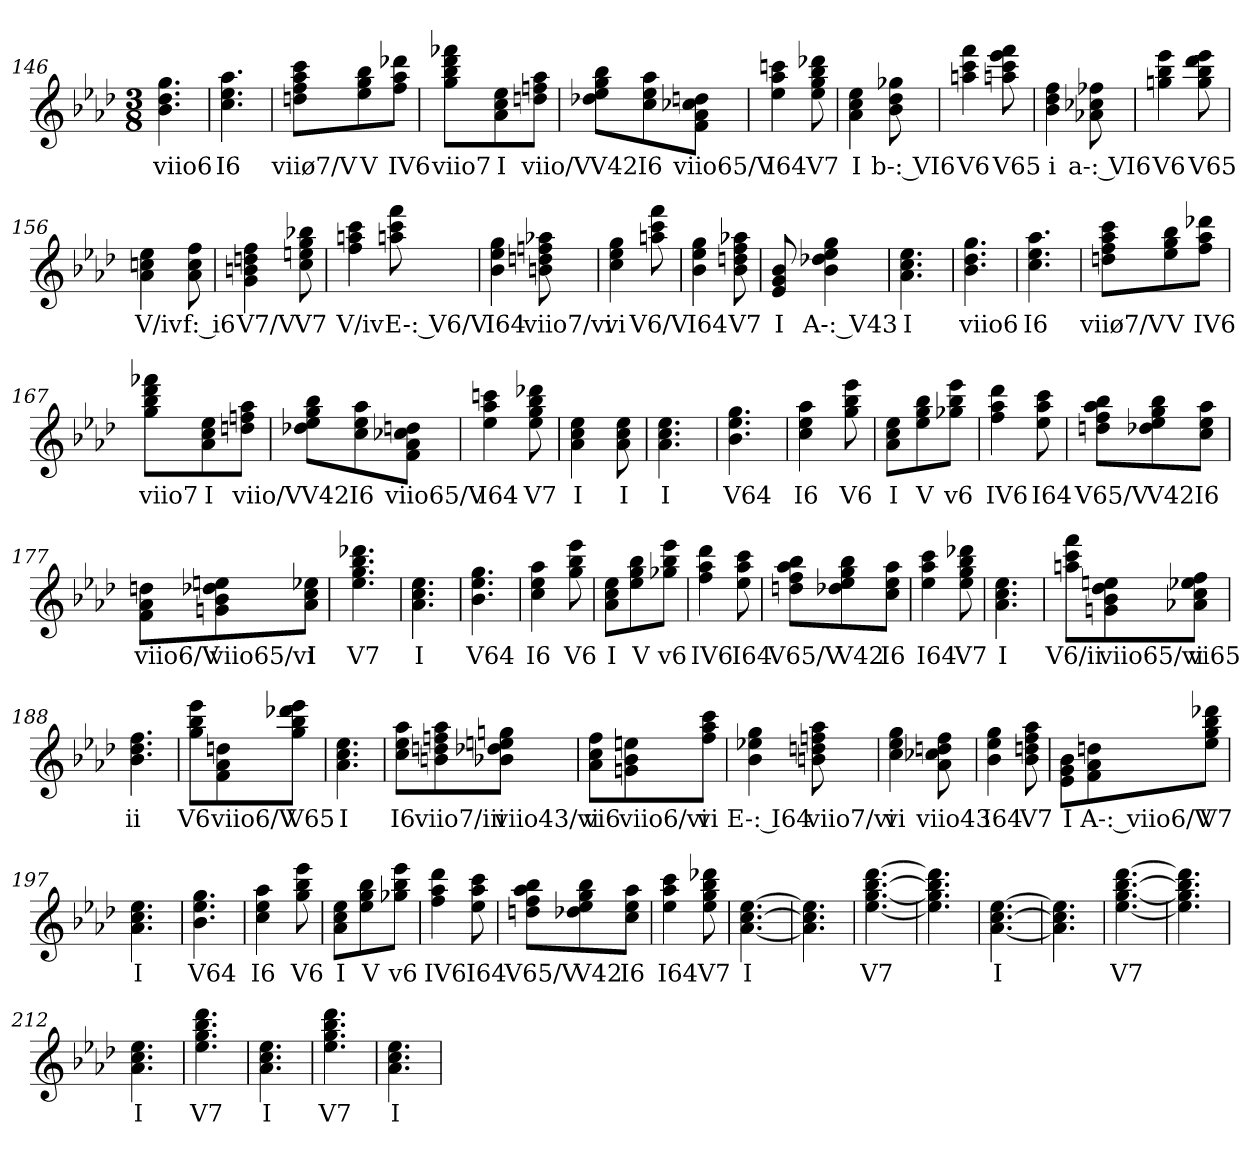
**kern	**text
*part1	*part1
*staff1	*staff1
*k[b-e-a-d-]	*
*A-:	*
*M3/8	*
=146	=146
4.b- 4.dd- 4.gg	viio6
=147	=147
4.cc 4.ee- 4.aa-	I6
=148	=148
8ddn 8ff 8aa- 8cccL	viiø7/V
8ee- 8gg 8bb-	V
8ff 8aa- 8ddd-XJ	IV6
=149	=149
8gg 8bb- 8ddd- 8fff-XL	viio7
8a- 8cc 8ee-	I
8ddn 8ffn 8aa-J	viio/V
=150	=150
8dd-X 8ee- 8gg 8bb-L	V42
8cc 8ee- 8aa-	I6
8f 8a- 8cc-X 8ddnJ	viio65/V
=151	=151
4ee- 4aa- 4cccn	I64
8ee- 8gg 8bb- 8ddd-X	V7
=152	=152
4a- 4cc 4ee-	I
8b- 8dd- 8gg-X	b-: VI6
=153	=153
4aan 4ccc 4fff	V6
8aan 8ccc 8eee- 8fff	V65
=154	=154
4b- 4dd- 4ff	i
8a-X 8cc-X 8ff-X	a-: VI6
=155	=155
4ggn 4bb- 4eee-	V6
8gg 8bb- 8ddd- 8eee-	V65
=156	=156
4a- 4ccn 4ee-	V/iv
8a- 8cc 8ff	f: i6
=157	=157
4g 4bn 4ddn 4ff	V7/V
8cc 8een 8gg 8bb-X	V7
=158	=158
4ff 4aan 4ccc	V/iv
8aan 8ccc 8fff	E-: V6/V
=159	=159
4b- 4ee- 4gg	I64
8bn 8ddn 8ffn 8aa-X	viio7/vi
=160	=160
4cc 4ee- 4gg	vi
8aan 8ccc 8fff	V6/V
=161	=161
4b- 4ee- 4gg	I64
8b- 8ddn 8ff 8aa-X	V7
=162	=162
8e- 8g 8b-	I
4b- 4dd-X 4ee- 4gg	A-: V43
=163	=163
4.a- 4.cc 4.ee-	I
=164	=164
4.b- 4.dd- 4.gg	viio6
=165	=165
4.cc 4.ee- 4.aa-	I6
=166	=166
8ddn 8ff 8aa- 8cccL	viiø7/V
8ee- 8gg 8bb-	V
8ff 8aa- 8ddd-XJ	IV6
=167	=167
8gg 8bb- 8ddd- 8fff-XL	viio7
8a- 8cc 8ee-	I
8ddn 8ffn 8aa-J	viio/V
=168	=168
8dd-X 8ee- 8gg 8bb-L	V42
8cc 8ee- 8aa-	I6
8f 8a- 8cc-X 8ddnJ	viio65/V
=169	=169
4ee- 4aa- 4cccn	I64
8ee- 8gg 8bb- 8ddd-X	V7
=170	=170
4a- 4cc 4ee-	I
8a- 8cc 8ee-	I
=171	=171
4.a- 4.cc 4.ee-	I
=172	=172
4.b- 4.ee- 4.gg	V64
=173	=173
4cc 4ee- 4aa-	I6
8gg 8bb- 8eee-	V6
=174	=174
8a- 8cc 8ee-L	I
8ee- 8gg 8bb-	V
8gg-X 8bb- 8eee-J	v6
=175	=175
4ff 4aa- 4ddd-	IV6
8ee- 8aa- 8ccc	I64
=176	=176
8ddn 8ff 8aa- 8bb-L	V65/V
8dd-X 8ee- 8gg 8bb-	V42
8cc 8ee- 8aa-J	I6
=177	=177
8f 8a- 8ddnL	viio6/V
8gn 8b- 8dd-X 8een	viio65/vi
8a- 8cc 8ee-XJ	I
=178	=178
4.ee- 4.gg 4.bb- 4.ddd-X	V7
=179	=179
4.a- 4.cc 4.ee-	I
=180	=180
4.b- 4.ee- 4.gg	V64
=181	=181
4cc 4ee- 4aa-	I6
8gg 8bb- 8eee-	V6
=182	=182
8a- 8cc 8ee-L	I
8ee- 8gg 8bb-	V
8gg-X 8bb- 8eee-J	v6
=183	=183
4ff 4aa- 4ddd-	IV6
8ee- 8aa- 8ccc	I64
=184	=184
8ddn 8ff 8aa- 8bb-L	V65/V
8dd-X 8ee- 8gg 8bb-	V42
8cc 8ee- 8aa-J	I6
=185	=185
4ee- 4aa- 4ccc	I64
8ee- 8gg 8bb- 8ddd-X	V7
=186	=186
4.a- 4.cc 4.ee-	I
=187	=187
8aan 8ccc 8fffL	V6/ii
8gn 8b- 8dd- 8een	viio65/vi
8a-X 8cc 8ee-X 8ffJ	vi65
=188	=188
4.b- 4.dd- 4.ff	ii
=189	=189
8gg 8bb- 8eee-L	V6
8f 8a- 8ddn	viio6/V
8gg 8bb- 8ddd-X 8eee-J	V65
=190	=190
4.a- 4.cc 4.ee-	I
=191	=191
8cc 8ee- 8aa-L	I6
8bn 8ddn 8ffn 8aa-	viio7/iii
8b-X 8dd-X 8een 8ggnJ	viio43/vi
=192	=192
8a- 8cc 8ffL	vi6
8gn 8b- 8een	viio6/vi
8ff 8aa- 8cccJ	vi
=193	=193
4b- 4ee-X 4gg	E-: I64
8bn 8ddn 8ffn 8aa-	viio7/vi
=194	=194
4cc 4ee- 4gg	vi
8a- 8cc-X 8ddn 8ff	viio43
=195	=195
4b- 4ee- 4gg	I64
8b- 8ddn 8ff 8aa-	V7
=196	=196
8e- 8g 8b-L	I
8f 8a- 8ddn	A-: viio6/V
8ee- 8gg 8bb- 8ddd-XJ	V7
=197	=197
4.a- 4.cc 4.ee-	I
=198	=198
4.b- 4.ee- 4.gg	V64
=199	=199
4cc 4ee- 4aa-	I6
8gg 8bb- 8eee-	V6
=200	=200
8a- 8cc 8ee-L	I
8ee- 8gg 8bb-	V
8gg-X 8bb- 8eee-J	v6
=201	=201
4ff 4aa- 4ddd-	IV6
8ee- 8aa- 8ccc	I64
=202	=202
8ddn 8ff 8aa- 8bb-L	V65/V
8dd-X 8ee- 8gg 8bb-	V42
8cc 8ee- 8aa-J	I6
=203	=203
4ee- 4aa- 4ccc	I64
8ee- 8gg 8bb- 8ddd-X	V7
=204	=204
[4.a- [4.cc [4.ee-	I
=205	=205
4.a-] 4.cc] 4.ee-]	.
=206	=206
[4.ee- [4.gg [4.bb- [4.ddd-	V7
=207	=207
4.ee-] 4.gg] 4.bb-] 4.ddd-]	.
=208	=208
[4.a- [4.cc [4.ee-	I
=209	=209
4.a-] 4.cc] 4.ee-]	.
=210	=210
[4.ee- [4.gg [4.bb- [4.ddd-	V7
=211	=211
4.ee-] 4.gg] 4.bb-] 4.ddd-]	.
=212	=212
4.a- 4.cc 4.ee-	I
=213	=213
4.ee- 4.gg 4.bb- 4.ddd-	V7
=214	=214
4.a- 4.cc 4.ee-	I
=215	=215
4.ee- 4.gg 4.bb- 4.ddd-	V7
=216	=216
4.a- 4.cc 4.ee-	I
=	=
*-	*-
